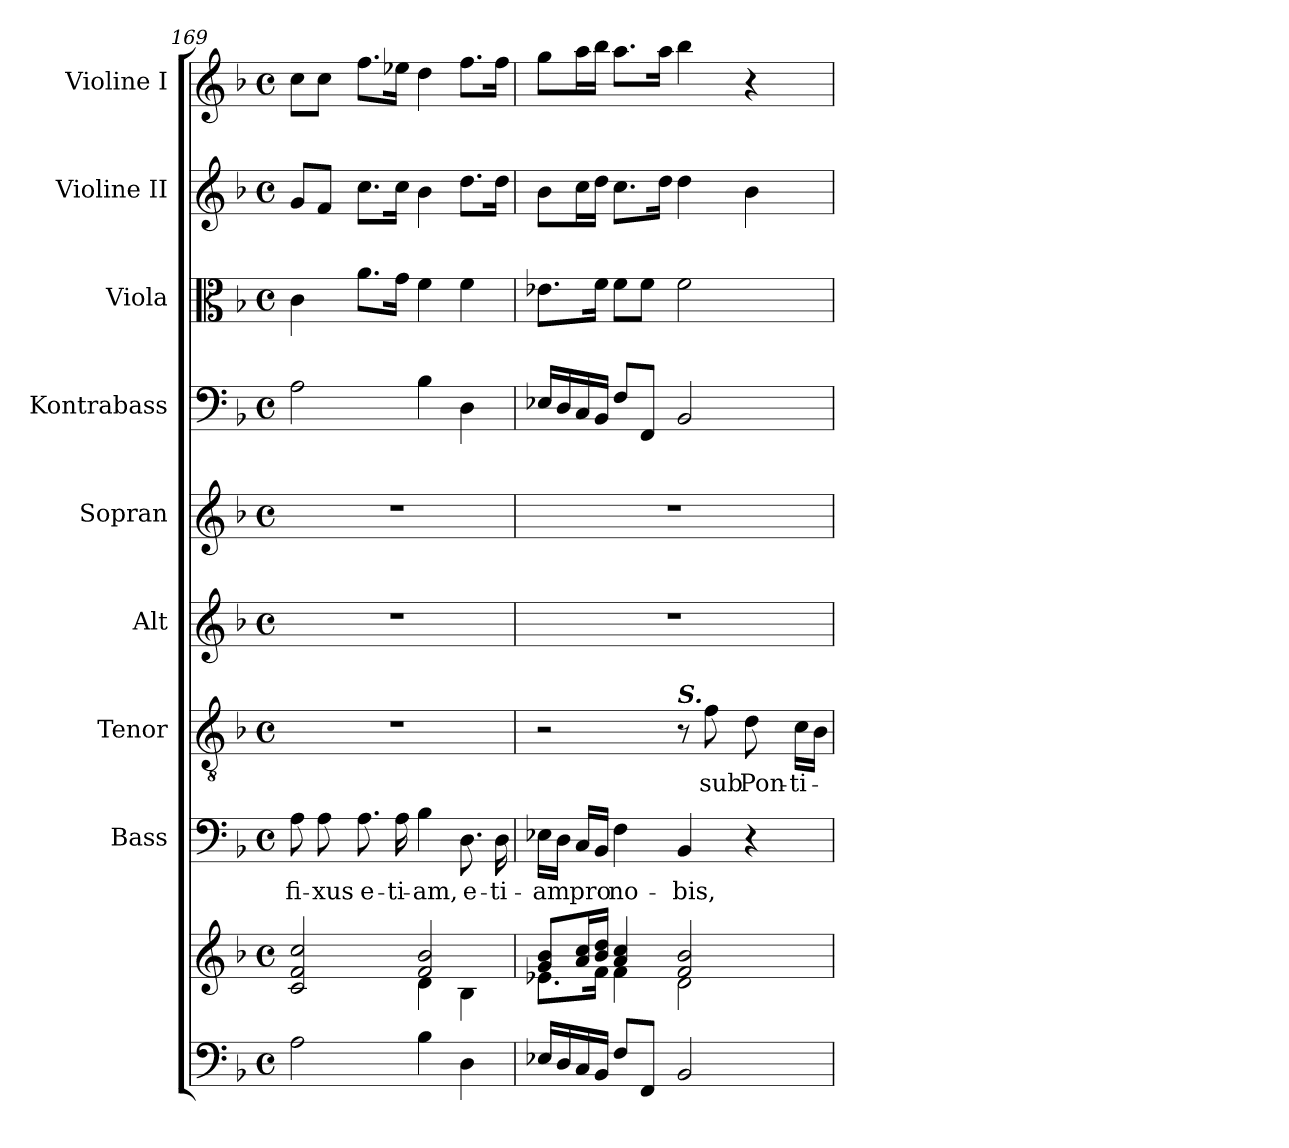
**kern	**kern	**kern	**text	**kern	**text	**kern	**kern	**kern	**kern	**kern	**kern
*part9	*part9	*part8	*part8	*part7	*part7	*part6	*part5	*part4	*part3	*part2	*part1
*staff10	*staff9	*staff8	*staff8	*staff7	*staff7	*staff6	*staff5	*staff4	*staff3	*staff2	*staff1
*	*	*I"Bass	*	*I"Tenor	*	*I"Alt	*I"Sopran	*I"Kontrabass	*I"Viola	*I"Violine II	*I"Violine I
*	*	*I'B.	*	*I'T.	*	*I'A.	*I'S.	*I'Kb.	*I'Vla.	*I'Vl. II	*I'Vl. I
!!LO:PB:g=z
*clefF4	*clefG2	*clefF4	*	*clefGv2	*	*clefG2	*clefG2	*clefF4	*clefC3	*clefG2	*clefG2
*	*	*	*	*	*	*	*	*ITrd7c12	*	*	*
*k[b-]	*k[b-]	*k[b-]	*	*k[b-]	*	*k[b-]	*k[b-]	*k[b-]	*k[b-]	*k[b-]	*k[b-]
*F:	*F:	*F:	*	*F:	*	*F:	*F:	*F:	*F:	*F:	*F:
*M4/4	*M4/4	*M4/4	*	*M4/4	*	*M4/4	*M4/4	*M4/4	*M4/4	*M4/4	*M4/4
*met(c)	*met(c)	*met(c)	*	*met(c)	*	*met(c)	*met(c)	*met(c)	*met(c)	*met(c)	*met(c)
=169	=169	=169	=169	=169	=169	=169	=169	=169	=169	=169	=169
*	*^	*	*	*	*	*	*	*	*	*	*
!	!	!	!	!LO:LY:b	!	!	!	!	!	!	!	!
2A\	2c/ 2f/ 2cc/	2ryy	8A\	-fi-	1r	.	1r	1r	2AA\	4c\	8g/L	8cc\L
!	!	!	!	!LO:LY:b	!	!	!	!	!	!	!	!
.	.	.	8A\	-xus	.	.	.	.	.	.	8f/J	8cc\J
!	!	!	!	!LO:LY:b	!	!	!	!	!	!	!	!
.	.	.	8.A\	e-	.	.	.	.	.	8.a\L	8.cc\L	8.ff\L
!	!	!	!	!LO:LY:b	!	!	!	!	!	!	!	!
.	.	.	16A\	-ti-	.	.	.	.	.	16g\Jk	16cc\Jk	16ee-X\Jk
!	!	!	!	!LO:LY:b	!	!	!	!	!	!	!	!
4B-\	2f/ 2b-/	4d\	4B-\	-am,	.	.	.	.	4BB-\	4f\	4b-\	4dd\
!	!	!	!	!LO:LY:b	!	!	!	!	!	!	!	!
4D\	.	4B-\	8.D\	e-	.	.	.	.	4DD\	4f\	8.dd\L	8.ff\L
!	!	!	!	!LO:LY:b	!	!	!	!	!	!	!	!
.	.	.	16D\	-ti-	.	.	.	.	.	.	16dd\Jk	16ff\Jk
=170	=170	=170	=170	=170	=170	=170	=170	=170	=170	=170	=170	=170
!	!	!	!	!LO:LY:b	!	!	!	!	!	!	!	!
16E-X/LL	8g/ 8b-/L	8.e-X\L	16E-X\LL	-am	2r	.	1r	1r	16EE-X/LL	8.e-X\L	8b-\L	8gg\L
16D/	.	.	16D\JJ	.	.	.	.	.	16DD/	.	.	.
!	!	!	!	!LO:LY:b	!	!	!	!	!	!	!	!
16C/	16a/ 16cc/L	.	16C/LL	pro	.	.	.	.	16CC/	.	16cc\L	16aa\L
16BB-/JJ	16b-/ 16dd/JJ	16f\Jk	16BB-/JJ	.	.	.	.	.	16BBB-/JJ	16f\Jk	16dd\JJ	16bb-\JJ
!	!	!	!	!LO:LY:b	!	!	!	!	!	!	!	!
8F/L	4a/ 4cc/	4f\	4F\	no-	.	.	.	.	8FF/L	8f\L	8.cc\L	8.aa\L
8FF/J	.	.	.	.	.	.	.	.	8FFF/J	8f\J	.	.
.	.	.	.	.	.	.	.	.	.	.	16dd\Jk	16aa\Jk
!	!	!	!	!	!LO:TX:a:Bi:t=S.	!	!	!	!	!	!	!
!	!	!	!	!LO:LY:b	!	!	!	!	!	!	!	!
2BB-/	2f/ 2b-/	2d\	4BB-/	-bis,	8r	.	.	.	2BBB-/	2f\	4dd\	4bb-\
!	!	!	!	!	!	!LO:LY:b	!	!	!	!	!	!
.	.	.	.	.	8f\	sub	.	.	.	.	.	.
!	!	!	!	!	!	!LO:LY:b	!	!	!	!	!	!
.	.	.	4r	.	8d\	Pon-	.	.	.	.	4b-\	4r
!	!	!	!	!	!	!LO:LY:b	!	!	!	!	!	!
.	.	.	.	.	16c\LL	-ti-	.	.	.	.	.	.
.	.	.	.	.	16B-\JJ	.	.	.	.	.	.	.
*	*v	*v	*	*	*	*	*	*	*	*	*	*
=	=	=	=	=	=	=	=	=	=	=	=
*-	*-	*-	*-	*-	*-	*-	*-	*-	*-	*-	*-
